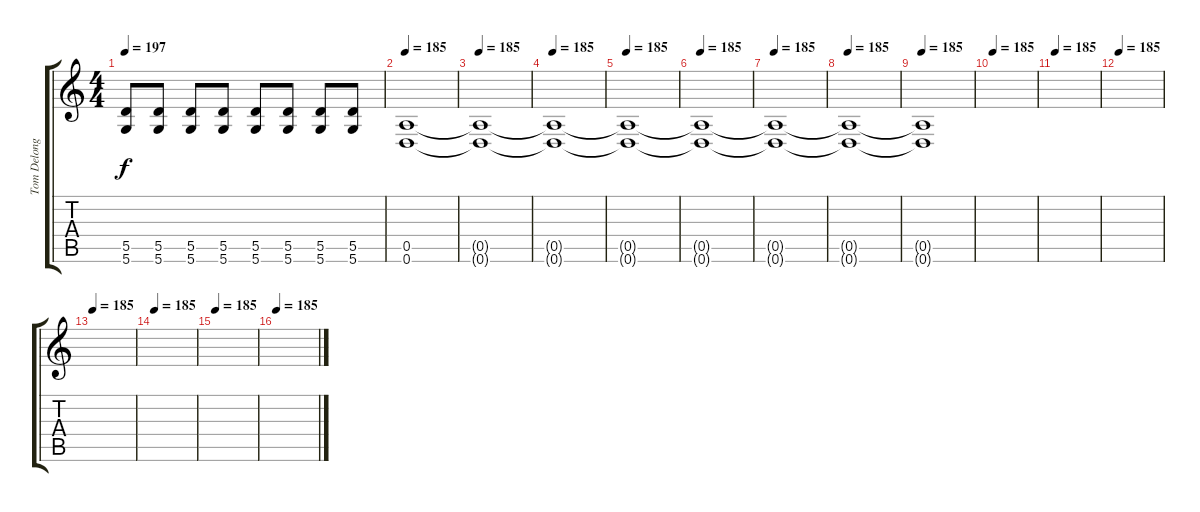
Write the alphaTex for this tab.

\track ("Tom Delonge (Distortion)" "Tom Delong") {instrument distortionguitar}
\staff {score tabs}
\tuning (E4 B3 G3 D3 A2 D2) {hide}
\ts (4 4)
\tempo 197
\clef g2
\ks c
(5.5 5.6).8{dy f} (5.5 5.6).8 (5.5 5.6).8 (5.5 5.6).8 (5.5 5.6).8 (5.5 5.6).8 (5.5 5.6).8 (5.5 5.6).8 |
\tempo 185
(0.5 0.6).1 |
\tempo 185
(0.5{t} 0.6{t}).1 |
\tempo 185
(0.5{t} 0.6{t}).1 |
\tempo 185
(0.5{t} 0.6{t}).1 |
\tempo 185
(0.5{t} 0.6{t}).1 |
\tempo 185
(0.5{t} 0.6{t}).1 |
\tempo 185
(0.5{t} 0.6{t}).1 |
\tempo 185
(0.5{t} 0.6{t}).1 |
\tempo 185
|
\tempo 185
|
\tempo 185
|
\tempo 185
|
\tempo 185
|
\tempo 185
|
\tempo 185
